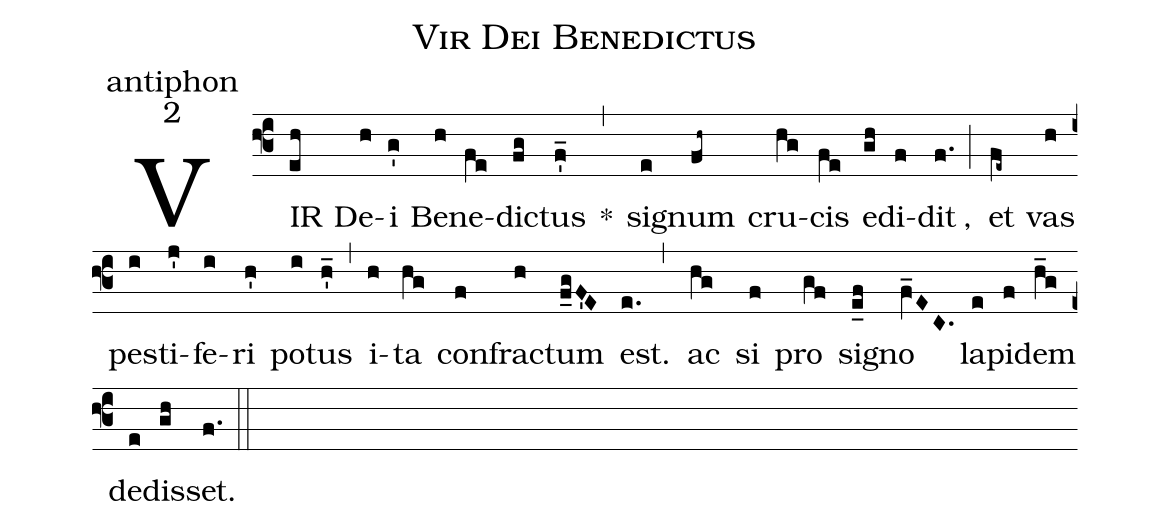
name:Vir Dei Benedictus;
office-part:antiphon;
mode:2;
%%
(f3)VIR(eh) De(h)i(g') Be(h)ne(fe)dic(fg)tus(f'_) *(,) sig(e)num(fh~) cru(hg)cis(fe) e(gh)di(f)dit(f.), (;) et(fe~) vas(h) pes(i)ti(j')fe(i)ri(h') po(i)tus(h'_) (,) i(h)ta(hg) con(f)frac(h)tum(f_gF'E) est.(e.) (,) ac(hg) si(f) pro(gf) sig(e_f)no(fV_EC.) la(e)pi(f)dem(h_g) de(e)dis(gh)set.(f.) (::)
